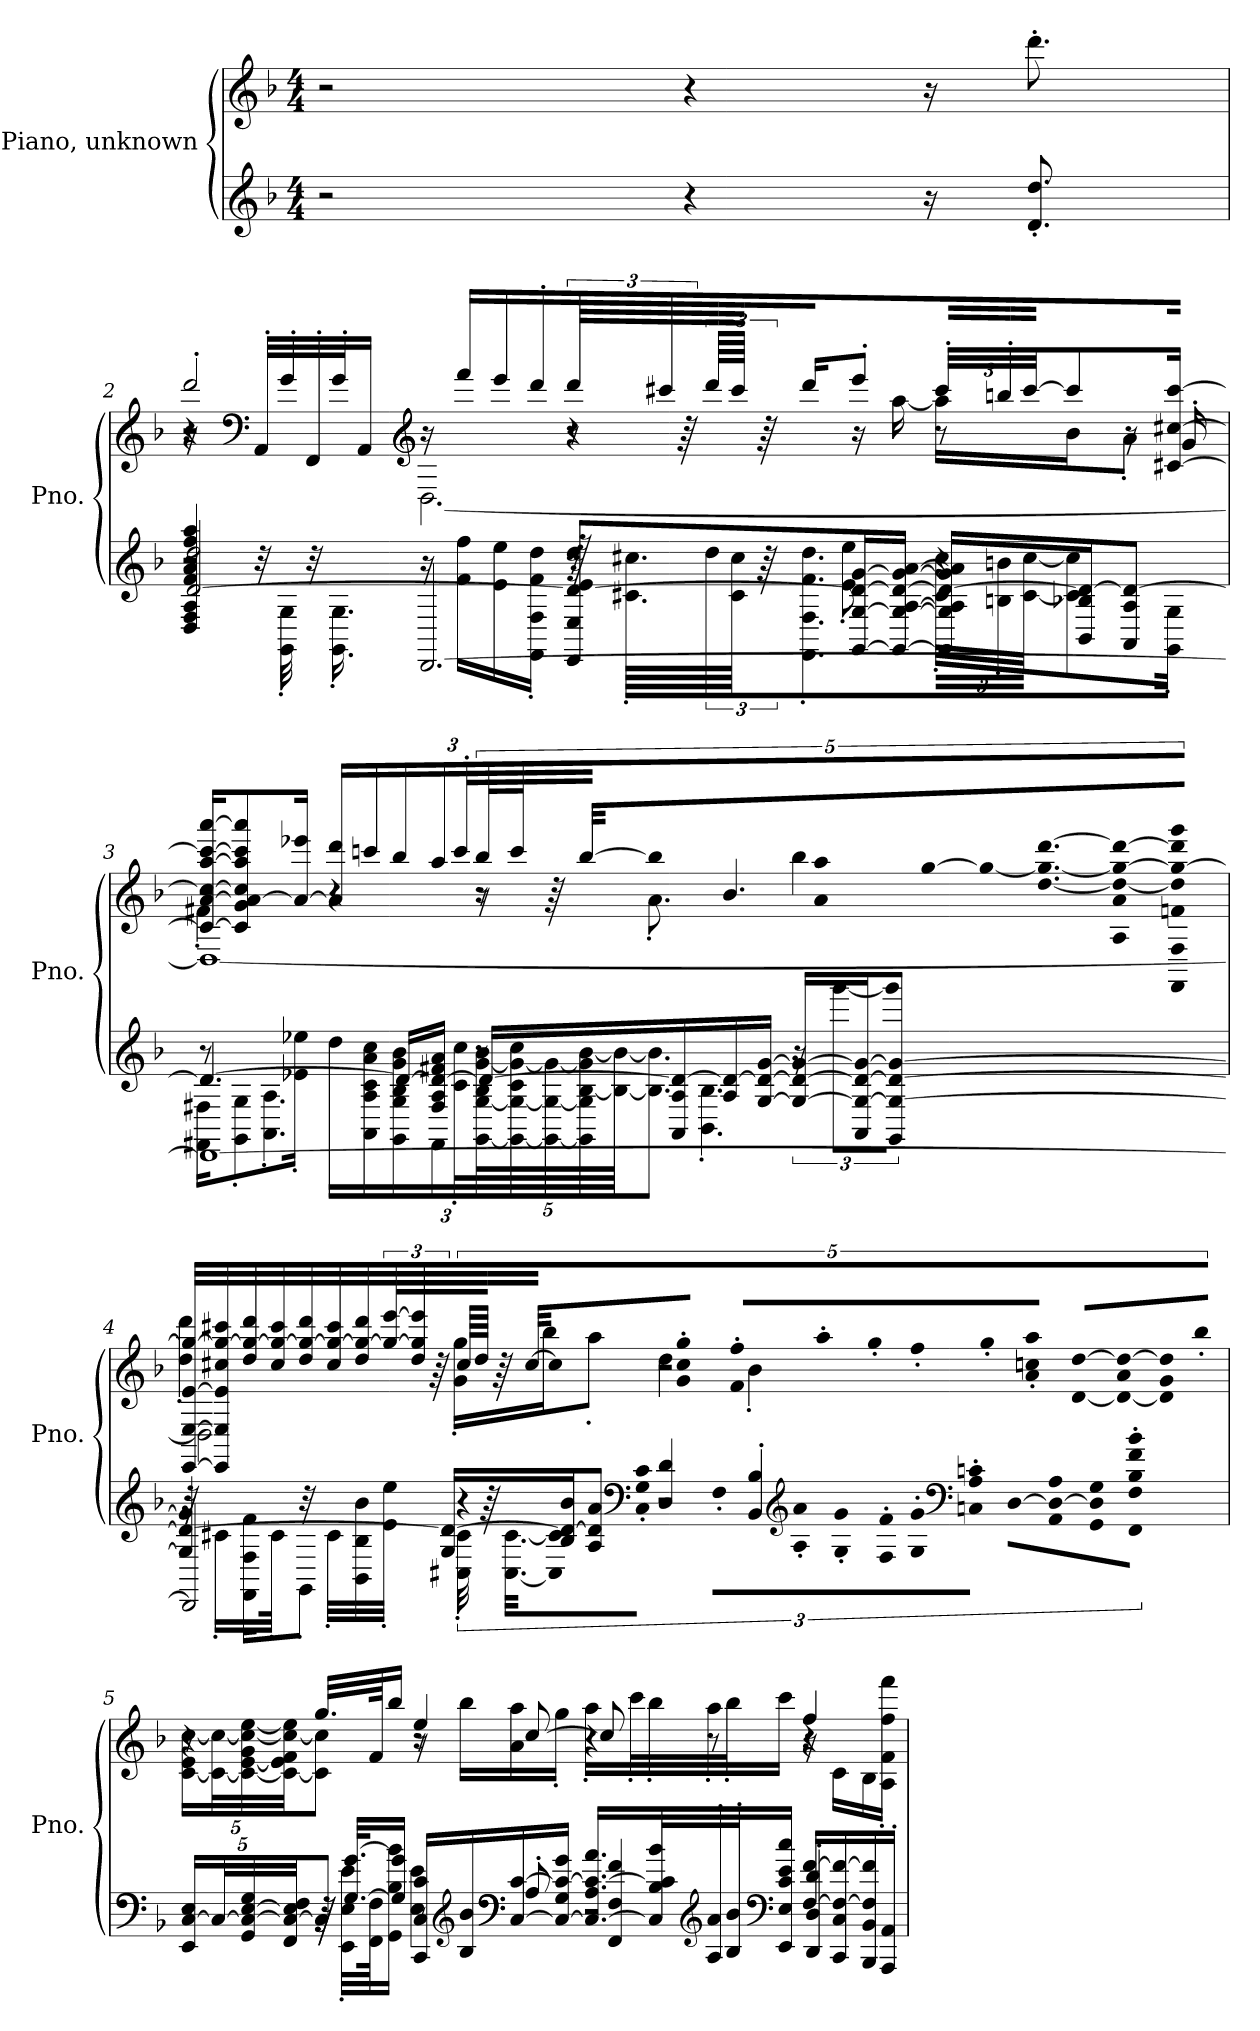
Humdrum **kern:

**kern	**kern
*part1	*part1
*staff2	*staff1
*I"Piano, unknown	*
*I'Pno.	*
*clefG2	*clefG2
*k[b-]	*k[b-]
*M4/4	*M4/4
*MM120	*MM120
=1	=1
2r	2r
4r	4r
16r	16r
8.d/' 8.dd/'	8.ddd'\
!!LO:LB:g=z
=2	=2
*^	*^
*	*^	*	*^
*	*	*^	*	*	*^
4D/ 4F/ 4A/ 4f/ 4a/ 4ff/ 4aa/	16r	[2d/ 2dd/	2r	16r	2r	2ddd'/	4r
*	*	*	*	*clefF4	*	*	*
.	32r	.	.	32AA'/LLL	.	.	.
.	32GG\' 32G\'	.	.	32g'/	.	.	.
.	32r	.	.	32FF'/	.	.	.
.	16.GG\' 16.G\'	.	.	32g'/J	.	.	.
.	.	.	.	16AA/JJ	.	.	.
*	*	*	*	*clefG2	*	*	*
[2.DD/	16r	.	.	16r	.	.	[2.D\
.	16f\ 16ff\LL	.	.	16fff/LL	.	.	.
.	16e\ 16ee\	.	.	16eee/	.	.	.
.	16FF\' 16F\' 16f\' 16dd\'JJ	.	.	16ddd'/	.	.	.
.	128r	8EE/ 8E/ 8d/_ 8e/ 8dd/L	8r	96ddd/LL	8r	4r	.
.	64.c#X\' 64.cc#X\'LLLL	.	.	.	.	.	.
.	.	.	.	96ccc#X/JJJJ	.	.	.
.	.	.	.	96r	.	.	.
.	96dd\	.	.	96ddd/LLLL	.	.	.
.	96c#\ 96cc#\JJJJ	.	.	96ccc#/JJJJ	.	.	.
.	96r	.	.	96r	.	.	.
.	8.FF\' 8.F\' 8.f\' 8.dd\'	.	.	16ddd/KL	.	.	.
.	.	[16GG/ [16G/ 16d/_ [16g/L	8e\' 8ee\'	8eee'/J	16r	.	.
.	.	16GG/_ 16G/_ [16A/ 16d/_ 16g/_ [16a/JJ	.	.	[16aa\	.	.
*	*Xbrackettup	*	*	*Xbrackettup	*	*	*
.	48c#\' 48cc#\'LLL	16GG/] 16G/] 16A/] 16d/_ 16g/] 16a/]LL	4r	48ccc#'/LLL	16aa\LL]	8r	.
.	48Bn\' 48bn\'	.	.	48bbn'/	.	.	.
.	[48c#\ [48cc#\JJ	.	.	[48ccc#/JJ	.	.	.
.	8c#\] 8cc#\]	16BB-/ 16B-X/ 16d/_J	.	8ccc#/]	16b-\J	.	.
.	.	8AA/ 8A/ 8d/_J	.	.	8a'\J	16r	.
.	16GG\' 16G\'Jk	.	.	[16c#X/ [16cc#X/ [16ccc#/Jk	.	16g'/	.
!!LO:LB:g=z	!!	!!	!!
=3	=3	=3	=3	=3	=3	=3	=3
1DD_	16FF#X\ 16F#X\KL	4.d/_	8r	16c#/_ [16a/ 16cc#/_ [16aa/ 16ccc#/_ [16aaa/KL	4f#X'\	2r	1D_
.	8GG\' 8G\'	.	.	8c#/] 8g/ 8a/_ 8cc#/] 8aa/] 8ccc#/] 8aaa/]	.	.	.
.	.	.	4.AA\' 4.A\'	.	.	.	.
.	16e-X\' 16ee-X\'Jk	.	.	16a/_ 16eee-X/Jk	.	.	.
.	16dd\LL	.	.	16a/] 16ddd/LL	4r	.	.
.	16AA\ 16A\ 16c\ 16a\ 16cc\	.	.	16cccn/	.	.	.
.	16GG\ 16G\ 16B-\ 16g\ 16b-\	16d/LL_	.	16bb-/	.	.	.
.	24FF#\	16F#/ 16A/ 16d/_ 16f#X/ 16a/JJ	.	24aa/	.	.	.
.	48c\' 48cc\'L	.	.	48ccc'/L	.	.	.
*	*	*	*	*brackettup	*	*	*
.	[80GG\ [80G\ 80B-\ [80g\ 80b-\L	16d/LL_	8r	80bb-/L	16r	8r	.
.	80GG\_ 80G\_ 80c\ 80g\_ 80cc\	.	.	80ccc/JJJJ	.	.	.
.	80GG\_ 80G\_ 80g\_	.	.	80r	.	.	.
.	80GG\] 80G\] [80B-\ 80g\] [80b-\	.	.	[40bb-/KLL	.	.	.
.	80B-\_ 80b-\_JJJ	.	.	.	.	.	.
.	8.B-\] 8.b-\]J	16AA/ 16A/ 16d/_	.	16bb-/]	8.a'\	.	.
.	.	16A/ 16d/_	4.BB-\' 4.B-\'	16a/ 16aa/	.	4.b-/	.
.	.	[16G/ 16d/_ [16g/JJ	.	[16gg/	.	.	.
*	*brackettup	*	*	*	*	*	*
.	24r	16G/_ 16d/_ 16g/_LL	.	64gg/KL_	4bb-\	.	.
.	.	.	.	[32.dd/ 32.gg/_ [32.ddd/JJ	.	.	.
.	[12ggg\L	.	.	.	.	.	.
.	.	16AA/ 16G/_ 16d/_ 16g/_J	.	8A/ 8a/ 8dd/_ 8gg/_ 8ddd/_	.	.	.
.	8ggg\J]	8GG/ 8G/_ 8d/_ 8g/_J	.	.	.	.	.
.	.	.	.	16FF/ 16F/ 16fn/ 16dd/] 16gg/_ 16ddd/] 16ggg/Jk	.	.	.
*	*	*	*	*	*	*v	*v
!!LO:LB:g=z
=4	=4	=4	=4	=4	=4	=4
2DD/]	32r	4G/] 4d/_ 4g/]	16r	[32EE/ [32E/ [32e/ 32gg/_LLL	4dd\' 4ddd\'	2D\]
.	16c#X'\LL	.	.	32EE/] 32E/] 32e/] 32cc#X/ 32gg/_ 32ccc#X/	.	.
.	.	.	16FF\ 16F\ 16f\KL	32dd/ 32gg/_ 32ddd/	.	.
.	32c#'\JJk	.	.	32cc#/ 32gg/_ 32ccc#/	.	.
.	32r	.	8GG'\J	32dd/ 32gg/_ 32ddd/	.	.
.	32c#'\LLL	.	.	32cc#/ 32gg/_ 32ccc#/	.	.
.	32BB-\ 32B-\ 32b-\	.	.	32dd/ 32gg/_ 32ddd/	.	.
.	32e\' 32ee\'JJJ	.	.	96gg/_ [96eee/L	.	.
.	.	.	.	96dd/ 96gg/] 96eee/]JJJJ	.	.
.	.	.	.	96r	.	.
.	48C#X\' 48c#\'	16G/ 16d/_LL	4r	80cc#/LLLL	16g\' 16gg\'LL	.
.	.	.	.	80dd/JJJJ	.	.
.	96r	.	.	.	.	.
.	.	.	.	80r	.	.
.	[48.C#\ [48.c#\KKL	.	.	.	.	.
.	.	.	.	[40cc#/KKL	.	.
.	8C#\] 8c#\]	16B-/ 16d/_ 16b-/J	.	8cc#/]	16bb-\J	.
.	.	8A/ 8d/] 8a/J	.	.	8aa'\J	.
*clefF4	*	*	*	*	*	*
.	16C#\' 16G\' 16c#\'Jk	.	.	16g/' 16cc#/' 16gg/'Jk	.	.
2r	16F'\LL	4D/ 4d/	2r	16f/' 16ff/'LL	4dd\	2r
*clefG2	*	*	*	*	*	*
.	32A\' 32a\'L	.	.	32aa'/L	.	.
.	32G\' 32g\'	.	.	32gg'/	.	.
.	32F\' 32f\'	.	.	32ff'/	.	.
.	32G\' 32g\'J	.	.	32gg'/J	.	.
*clefF4	*	*	*	*	*	*
.	16Cn\' 16A\' 16cn\'JJ	.	.	16a/' 16ccn/' 16aa/'JJ	.	.
.	[16D\LL	4BB-/' 4B-/'	.	[16d/ [16dd/LL	4b-'\	.
.	16AA\ 16D\_ 16A\	.	.	16d/_ 16a/ 16dd/_	.	.
.	16GG\ 16D\] 16G\	.	.	16d/] 16g/ 16dd/]	.	.
.	16FF\' 16F\' 16B-\' 16f\' 16b-\'JJ	.	.	16bb-'/JJ	.	.
*v	*v	*v	*v	*	*	*
!!LO:LB:g=z	!!	!!
=5	=5	=5	=5
*Xbrackettup	*	*Xbrackettup	*
*^	*	*	*
*	*^	*	*	*
20EE/ [20C/ 20E/LL	8r	8r	8r	[20c\ 20e\ [20cc\LL	4r
40C/L_	.	.	.	40c\_ 40cc\_L	.
40GG/ 40C/_ [40E/ 40G/	.	.	.	40c\_ [40e\ 40g\ 40cc\_ [40ee\	.
40FF/ 40C/_ 40E/] 40F/JJ	.	.	.	40c\_ 40e\] 40f\ 40cc\_ 40ee\]JJ	.
8C/J]	64r	64r	32.gg/LLL	8c\] 8cc\]J	.
.	32EE\' 32E\' 32e\'LLL	[32.G/ [32.g/KLL	.	.	.
.	64FF\ 64F\JK	.	64f/JK	.	.
.	16GG\ 16B-\ 16b-\JJ	16G/] 16g/]JJ	16bb-/JJ	.	.
16CC/ 16C/ 16c/LL	4E\ 4e\	8r	4ee/	16r	8r
*clefG2	*	*	*	*	*
16B-/ 16b-/	.	.	.	16bb-\LL	.
*clefF4	*	*	*	*	*
[16C/ [16c/	.	8A'/	.	16a\ 16aa\	[8cc/
16C/_ 16G/ 16c/_ 16g/JJ	.	.	.	16gg'\JJ	.
16.C/_ 16.A/ 16.c/_ 16.a/LL	2r	4FF/ 4F/ 4f/	4r	16aa'\LL	8cc/]
.	.	.	.	32ccc'\L	.
32C/] 32B-/ 32c/] 32b-/L	.	.	.	32bb-'\	.
*clefG2	*	*	*	*	*
32A/' 32a/'	.	.	.	32aa'\	8r
32B-/' 32b-/'J	.	.	.	32bb-'\J	.
*clefF4	*	*	*	*	*
16EE/ 16E/ 16c/ 16e/ 16cc/JJ	.	.	.	16ccc\JJ	.
[16F/ [16f/LL	.	4DD/' 4D/' 4d/'	4ff/	16r	4r
16CC/ 16C/ 16F/_ 16f/_	.	.	.	16c\LL	.
16BBB-/ 16BB-/ 16F/] 16f/]	.	.	.	16B-\	.
16AAA/' 16AA/'JJ	.	.	.	16A\' 16f\' 16ff\' 16fff\'JJ	.
*v	*v	*v	*	*	*
*	*v	*v	*v
=	=
*-	*-
